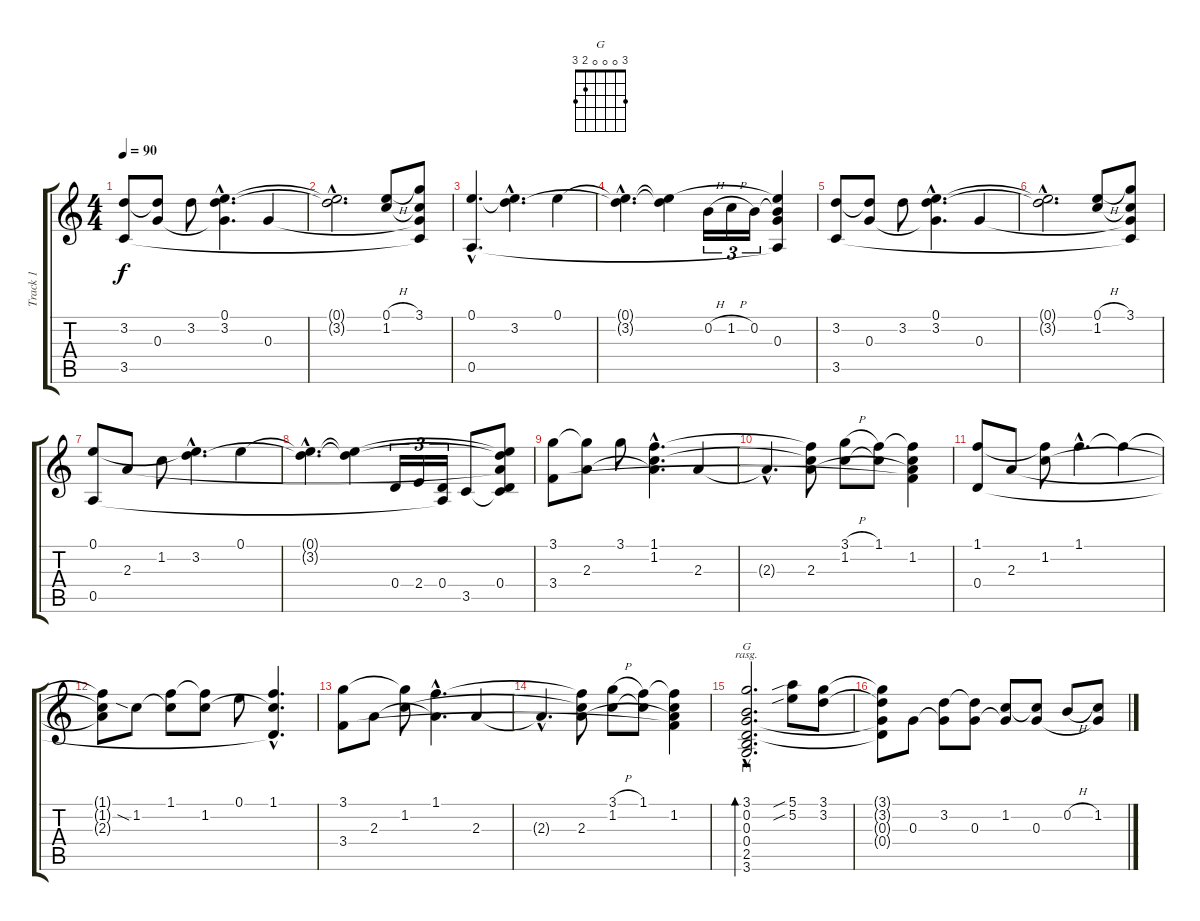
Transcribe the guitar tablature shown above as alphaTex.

\track ("Track 1" "Track 1") {instrument acousticguitarnylon}
\staff {score tabs}
\tuning (E4 B3 G3 D3 A2 E2) {hide}
\chord ("G" 3 0 0 0 2 3)
\ts (4 4)
\tempo 90
\clef g2
\ks c
(3.2 3.5).8{dy f instrument acousticguitarnylon} (3.2{t} 0.3).8 3.2.8 (0.1{hac} 3.2{hac} 0.3{hac t}).4{d} 0.3.4 |
(0.1{hac t} 3.2{hac t}).2{d} (0.1{h} 1.2).8 (3.1 1.2{t} 0.3{t} 3.5{t}).8 |
(0.1{hac} 0.5{hac}).4{d} (0.1{hac t} 3.2{hac}).4{d} 0.1.4 |
(0.1{hac t} 3.2{hac t}).4{d} (0.1{t} 3.2{t}).4 0.2{h}.16{tu (3 2)} 1.2{h}.16{tu (3 2)} 0.2.16{tu (3 2)} (0.1{t} 0.2{t} 0.3 0.5{t}).4 |
(3.2 3.5).8 (3.2{t} 0.3).8 3.2.8 (0.1{hac} 3.2{hac} 0.3{hac t}).4{d} 0.3.4 |
(0.1{hac t} 3.2{hac t}).2{d} (0.1{h} 1.2).8 (3.1 1.2{t} 0.3{t} 3.5{t}).8 |
(0.1 0.5).8 2.3.8 1.2.8 (0.1{hac t} 3.2{hac}).4{d} 0.1.4 |
(0.1{hac t} 3.2{hac t}).4{d} (0.1{t} 3.2{t}).4 0.4.16{tu (3 2)} 2.4.16{tu (3 2)} (0.4 0.5{t}).16{tu (3 2)} 3.5.8 (0.1{t} 3.2{t} 2.3{t} 0.4 3.5{t}).8 |
(3.1 3.4).8 (3.1{t} 2.3).8 3.1.8 (1.1{hac} 1.2{hac} 2.3{hac t}).4{d} 2.3.4 |
2.3{hac t}.4{d} (1.1{t} 1.2{t} 2.3).8 (3.1{h} 1.2).8 (1.1 1.2{t}).8 (1.1{t} 1.2 2.3{t} 3.4{t}).4 |
(1.1 0.4).8 2.3.8 (1.1{t} 1.2).8 1.1{hac}.4{d} 1.1{t}.4 |
(1.1{t} 1.2{t} 2.3{t}).8 1.2{sia}.8 (1.1 1.2{t}).8 (1.1{t} 1.2).8 0.1.8 (1.1{hac} 1.2{hac t} 0.4{hac t}).4{d} |
(3.1 3.4).8 2.3.8 (3.1{t} 1.2).8 (1.1{hac} 2.3{hac t}).4{d} 2.3.4 |
2.3{hac t}.4{d} (1.1{t} 1.2{t} 2.3).8 (3.1{h} 1.2).8 (1.1 1.2{t}).8 (1.1{t} 1.2 2.3{t} 3.4{t}).4 |
(3.1{hac} 0.2{hac} 0.3{hac} 0.4{hac} 2.5{hac} 3.6{hac}).2{d sd bd 60 ch "G" rasg ii} (5.1{sib} 5.2{sib}).8 (3.1 3.2).8 |
(3.1{t} 3.2{t} 0.3{t} 0.4{t}).8 0.3.8 (3.2 0.3{t}).8 (3.2{t} 0.3).8 (1.2 0.3{t}).8 (1.2{t} 0.3).8 0.2{h}.8 (1.2 0.3{t}).8
